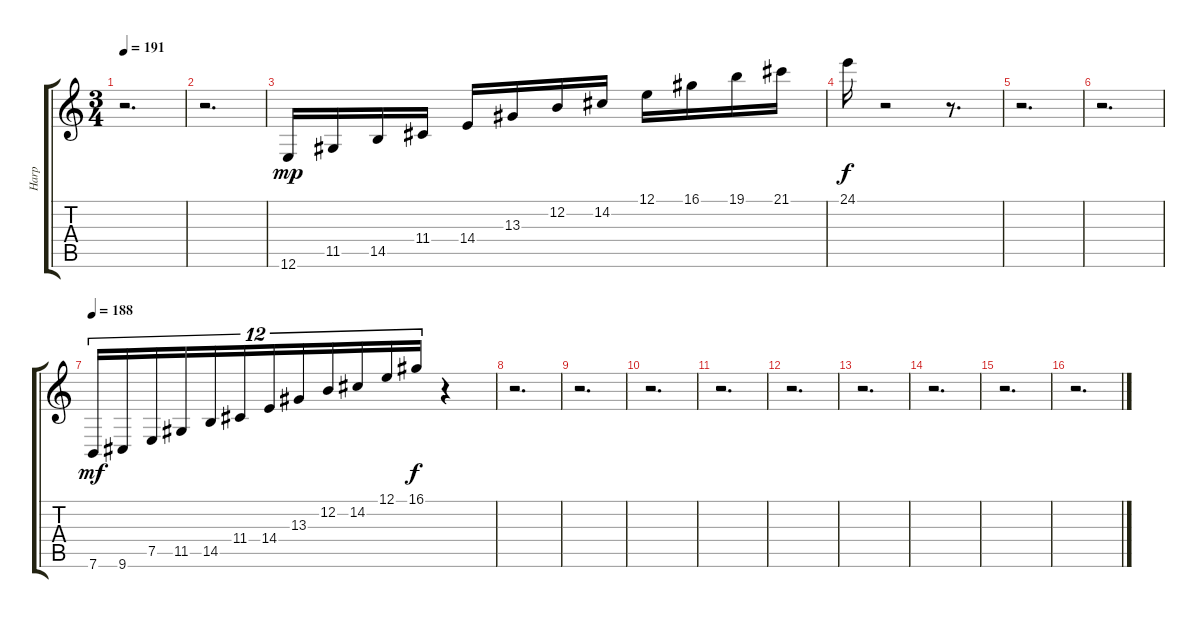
\track ("Harp" "Harp") {instrument orchestralharp}
\staff {score tabs}
\tuning (E4 B3 G3 D3 A2 E2) {hide}
\ts (3 4)
\tempo 191
\clef g2
\ks c
r.2{d dy mp} |
r.2{d} |
12.6.16 11.5.16 14.5.16 11.4.16 14.4.16 13.3.16 12.2.16 14.2.16 12.1.16 16.1.16 19.1.16 21.1.16 |
24.1.16{dy f} r.2 r.8{d} |
r.2{d} |
r.2{d} |
\tempo 188
7.6.16{tu (12 8) dy mf} 9.6.16{tu (12 8)} 7.5.16{tu (12 8)} 11.5.16{tu (12 8)} 14.5.16{tu (12 8)} 11.4.16{tu (12 8)} 14.4.16{tu (12 8)} 13.3.16{tu (12 8)} 12.2.16{tu (12 8)} 14.2.16{tu (12 8)} 12.1.16{tu (12 8)} 16.1.16{tu (12 8) dy f} r.4 |
r.2{d} |
r.2{d} |
r.2{d} |
r.2{d} |
r.2{d} |
r.2{d} |
r.2{d} |
r.2{d} |
r.2{d}
